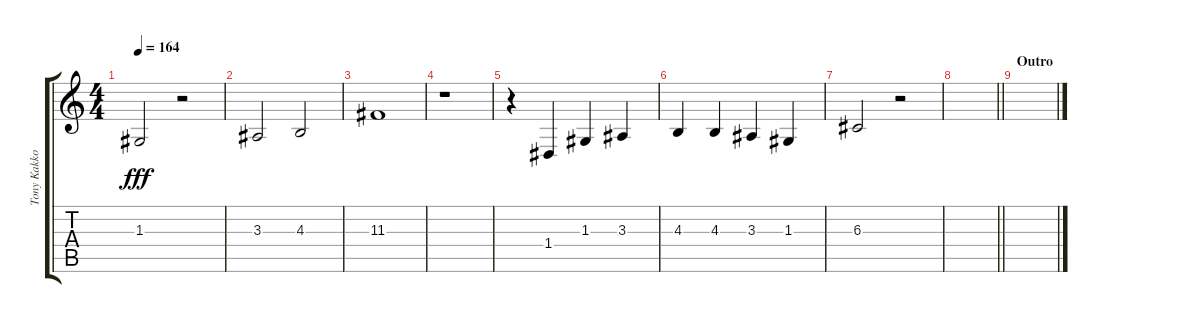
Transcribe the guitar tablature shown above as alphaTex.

\track ("Tony Kakko" "Tony Kakko") {instrument altosax}
\staff {score tabs}
\tuning (E4 B3 G3 D3 A2 E2) {hide}
\ts (4 4)
\tempo 164
\clef g2
\ks c
1.3.2{dy fff} r.2 |
3.3.2 4.3.2 |
11.3.1 |
r.1 |
r.4 1.4.4 1.3.4 3.3.4 |
4.3.4 4.3.4 3.3.4 1.3.4 |
6.3.2 r.2 |
\barLineRight lightlight
|
\section ("" "Outro")
